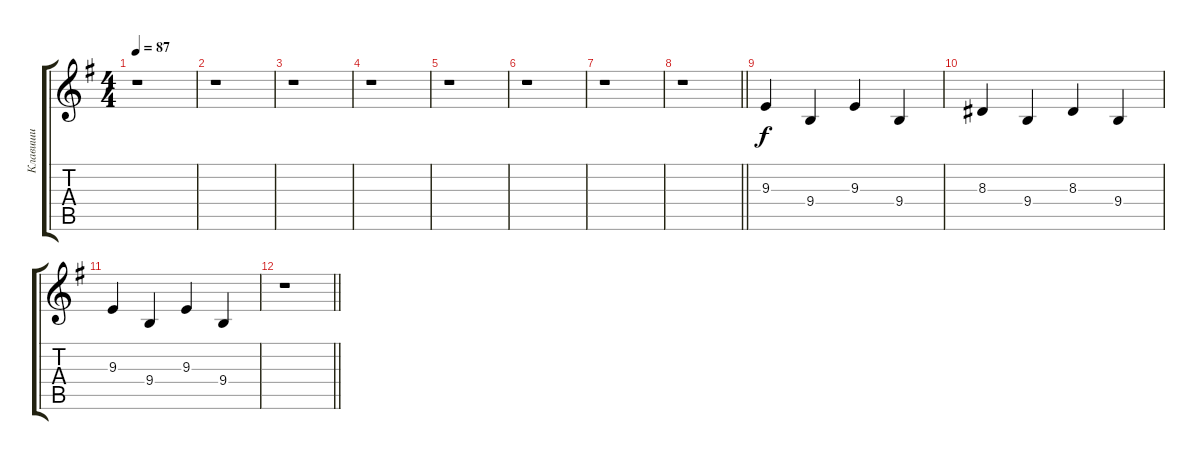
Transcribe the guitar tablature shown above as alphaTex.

\track ("Клавиши" "Клавиши") {instrument lead1square}
\staff {score tabs}
\tuning (E4 B3 G3 D3 A2 E2) {hide}
\ts (4 4)
\tempo 87
\clef g2
\ks eminor
r.1{dy f} |
r.1 |
r.1 |
r.1 |
r.1 |
r.1 |
r.1 |
\barLineRight lightlight
r.1 |
9.3.4 9.4.4 9.3.4 9.4.4 |
8.3.4 9.4.4 8.3.4 9.4.4 |
9.3.4 9.4.4 9.3.4 9.4.4 |
\barLineRight lightlight
r.1
